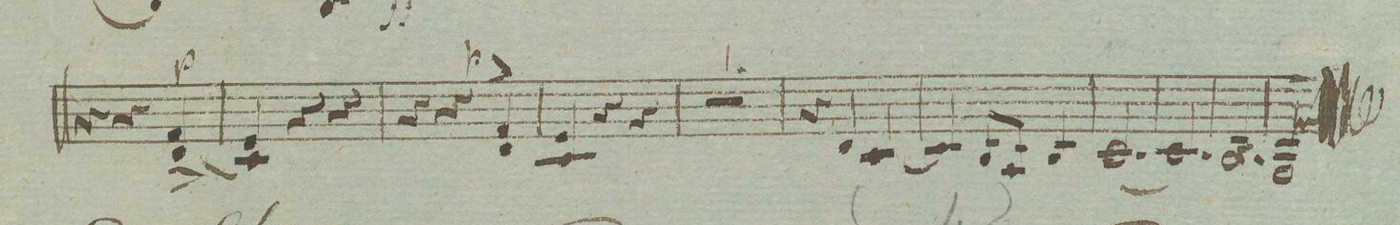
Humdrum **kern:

**kern	**dynam
*I"Violino. 2do	*
*clefG2	*
*k[]	*
*M3/4	*
4r	.
4r	.
(4f 4d^/	p
=145	=145
4e 4c/)	.
4r	.
4r	.
=146	=146
4r	.
4r	p
4f 4d^>/	.
=147	=147
4e 4c/	.
4r	.
4r	.
=148	=148
2.r	.
=149	=149
4r	.
4d/	.
[4c/	.
=150	=150
4c/]	.
8B/L	.
8A/J	.
4B/	.
=151	=151
[2.c/	.
=152	=152
2.c/]	.
=153	=153
2.B/	.
=154	=154
2G/	.
4r	.
==	==
*-	*-
